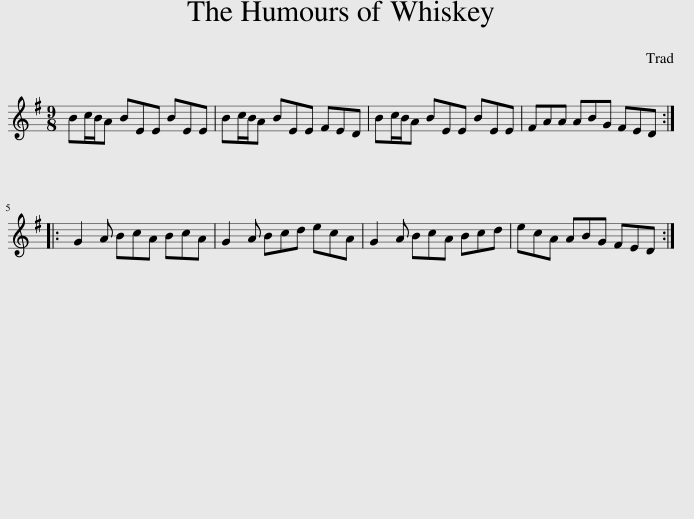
X:1
L:1/8
M:9/8
I:linebreak $
K:Emin
V:1 treble
V:1
 Bc/B/A BEE BEE | Bc/B/A BEE FED | Bc/B/A BEE BEE | FAA ABG FED ::$ G2 A BcA BcA | %5
 G2 A Bcd ecA | G2 A BcA Bcd | ecA ABG FED :| %8
